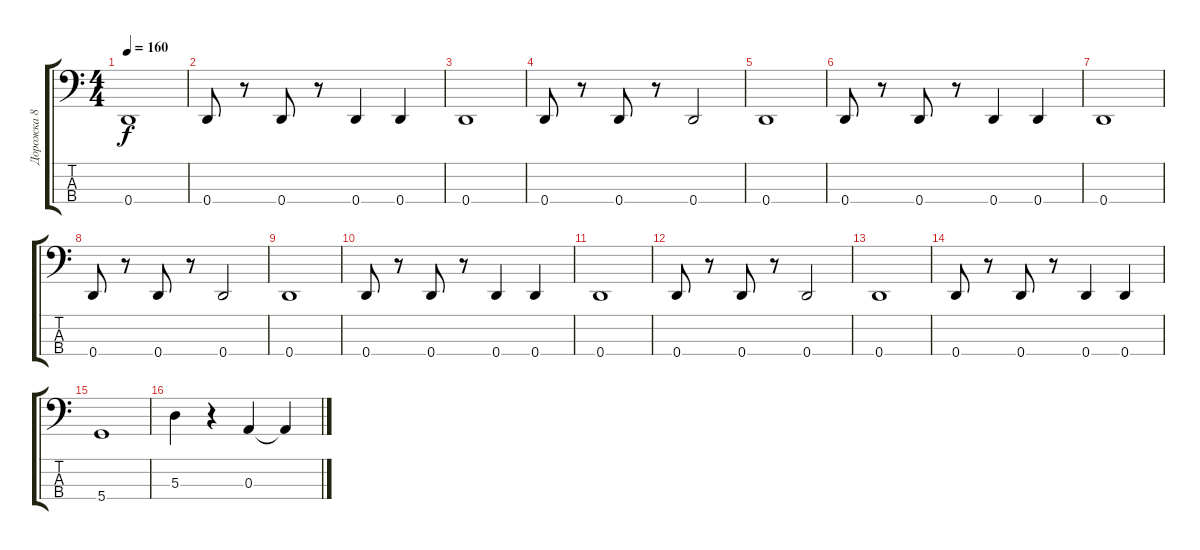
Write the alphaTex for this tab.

\track ("Дорожка 8" "Дорожка 8") {instrument electricbassfinger}
\staff {score tabs}
\tuning (G2 D2 A1 D1) {hide}
\ts (4 4)
\tempo 160
\clef f4
\ks c
0.4.1{dy f} |
0.4.8 r.8 0.4.8 r.8 0.4.4 0.4.4 |
0.4.1 |
0.4.8 r.8 0.4.8 r.8 0.4.2 |
0.4.1 |
0.4.8 r.8 0.4.8 r.8 0.4.4 0.4.4 |
0.4.1 |
0.4.8 r.8 0.4.8 r.8 0.4.2 |
0.4.1 |
0.4.8 r.8 0.4.8 r.8 0.4.4 0.4.4 |
0.4.1 |
0.4.8 r.8 0.4.8 r.8 0.4.2 |
0.4.1 |
0.4.8 r.8 0.4.8 r.8 0.4.4 0.4.4 |
5.4.1 |
5.3.4 r.4 0.3.4 0.3{t}.4
